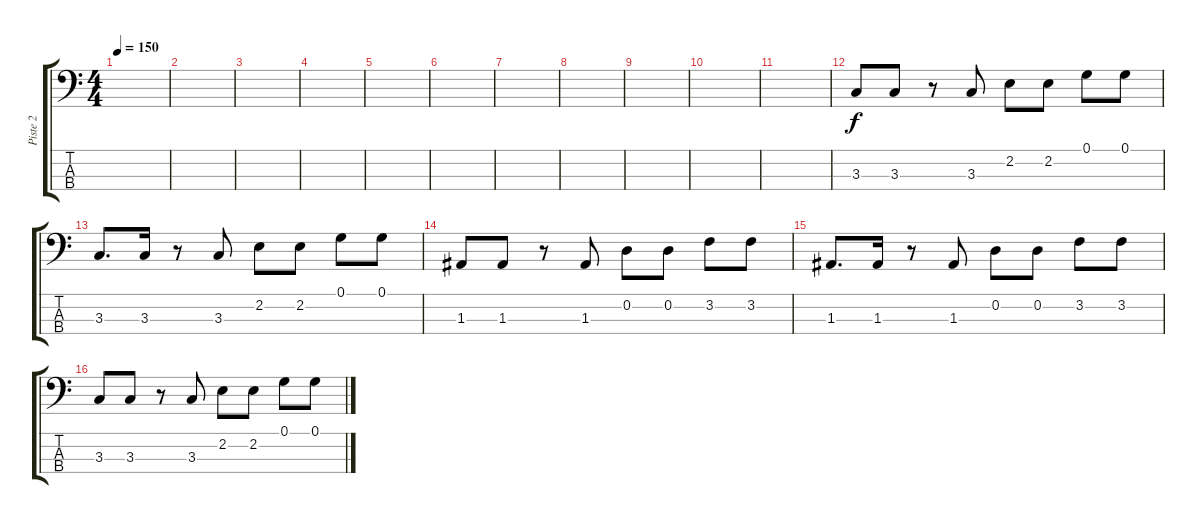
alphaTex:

\track ("Piste 2" "Piste 2") {instrument electricbassfinger}
\staff {score tabs}
\tuning (G2 D2 A1 E1) {hide}
\ts (4 4)
\tempo 150
\clef f4
\ks c
|
|
|
|
|
|
|
|
|
|
|
3.3.8 3.3.8 r.8 3.3.8 2.2.8 2.2.8 0.1.8 0.1.8 |
3.3.8{d} 3.3.16 r.8 3.3.8 2.2.8 2.2.8 0.1.8 0.1.8 |
1.3.8 1.3.8 r.8 1.3.8 0.2.8 0.2.8 3.2.8 3.2.8 |
1.3.8{d} 1.3.16 r.8 1.3.8 0.2.8 0.2.8 3.2.8 3.2.8 |
3.3.8 3.3.8 r.8 3.3.8 2.2.8 2.2.8 0.1.8 0.1.8
